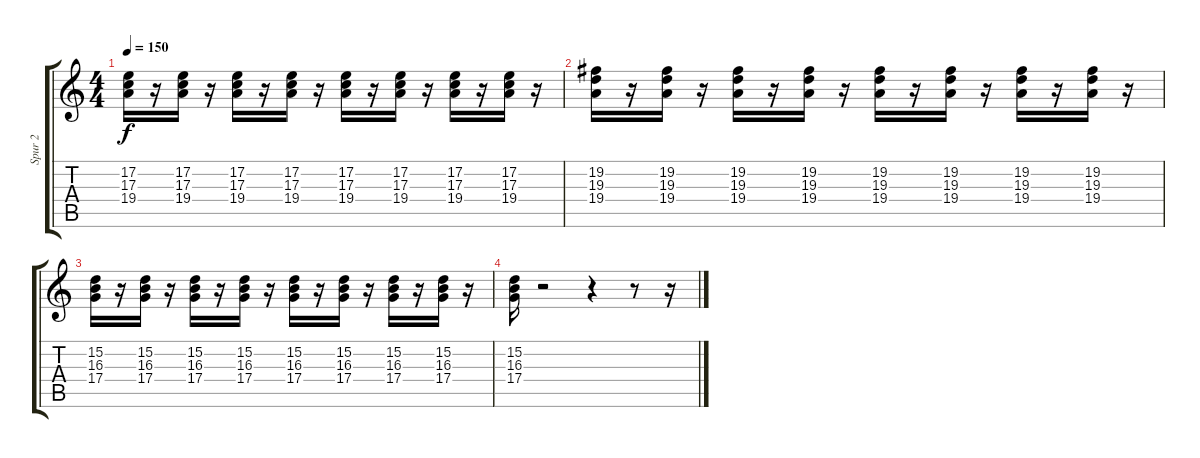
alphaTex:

\track ("Spur 2" "Spur 2") {instrument harmonica}
\staff {score tabs}
\tuning (E4 B3 G3 D3 A2 E2) {hide}
\ts (4 4)
\tempo 150
\clef g2
\ks c
(17.2 17.3 19.4).16{dy f} r.16 (17.2 17.3 19.4).16 r.16 (17.2 17.3 19.4).16 r.16 (17.2 17.3 19.4).16 r.16 (17.2 17.3 19.4).16 r.16 (17.2 17.3 19.4).16 r.16 (17.2 17.3 19.4).16 r.16 (17.2 17.3 19.4).16 r.16 |
(19.2 19.3 19.4).16 r.16 (19.2 19.3 19.4).16 r.16 (19.2 19.3 19.4).16 r.16 (19.2 19.3 19.4).16 r.16 (19.2 19.3 19.4).16 r.16 (19.2 19.3 19.4).16 r.16 (19.2 19.3 19.4).16 r.16 (19.2 19.3 19.4).16 r.16 |
(15.2 16.3 17.4).16 r.16 (15.2 16.3 17.4).16 r.16 (15.2 16.3 17.4).16 r.16 (15.2 16.3 17.4).16 r.16 (15.2 16.3 17.4).16 r.16 (15.2 16.3 17.4).16 r.16 (15.2 16.3 17.4).16 r.16 (15.2 16.3 17.4).16 r.16 |
(15.2 16.3 17.4).16 r.2 r.4 r.8 r.16
